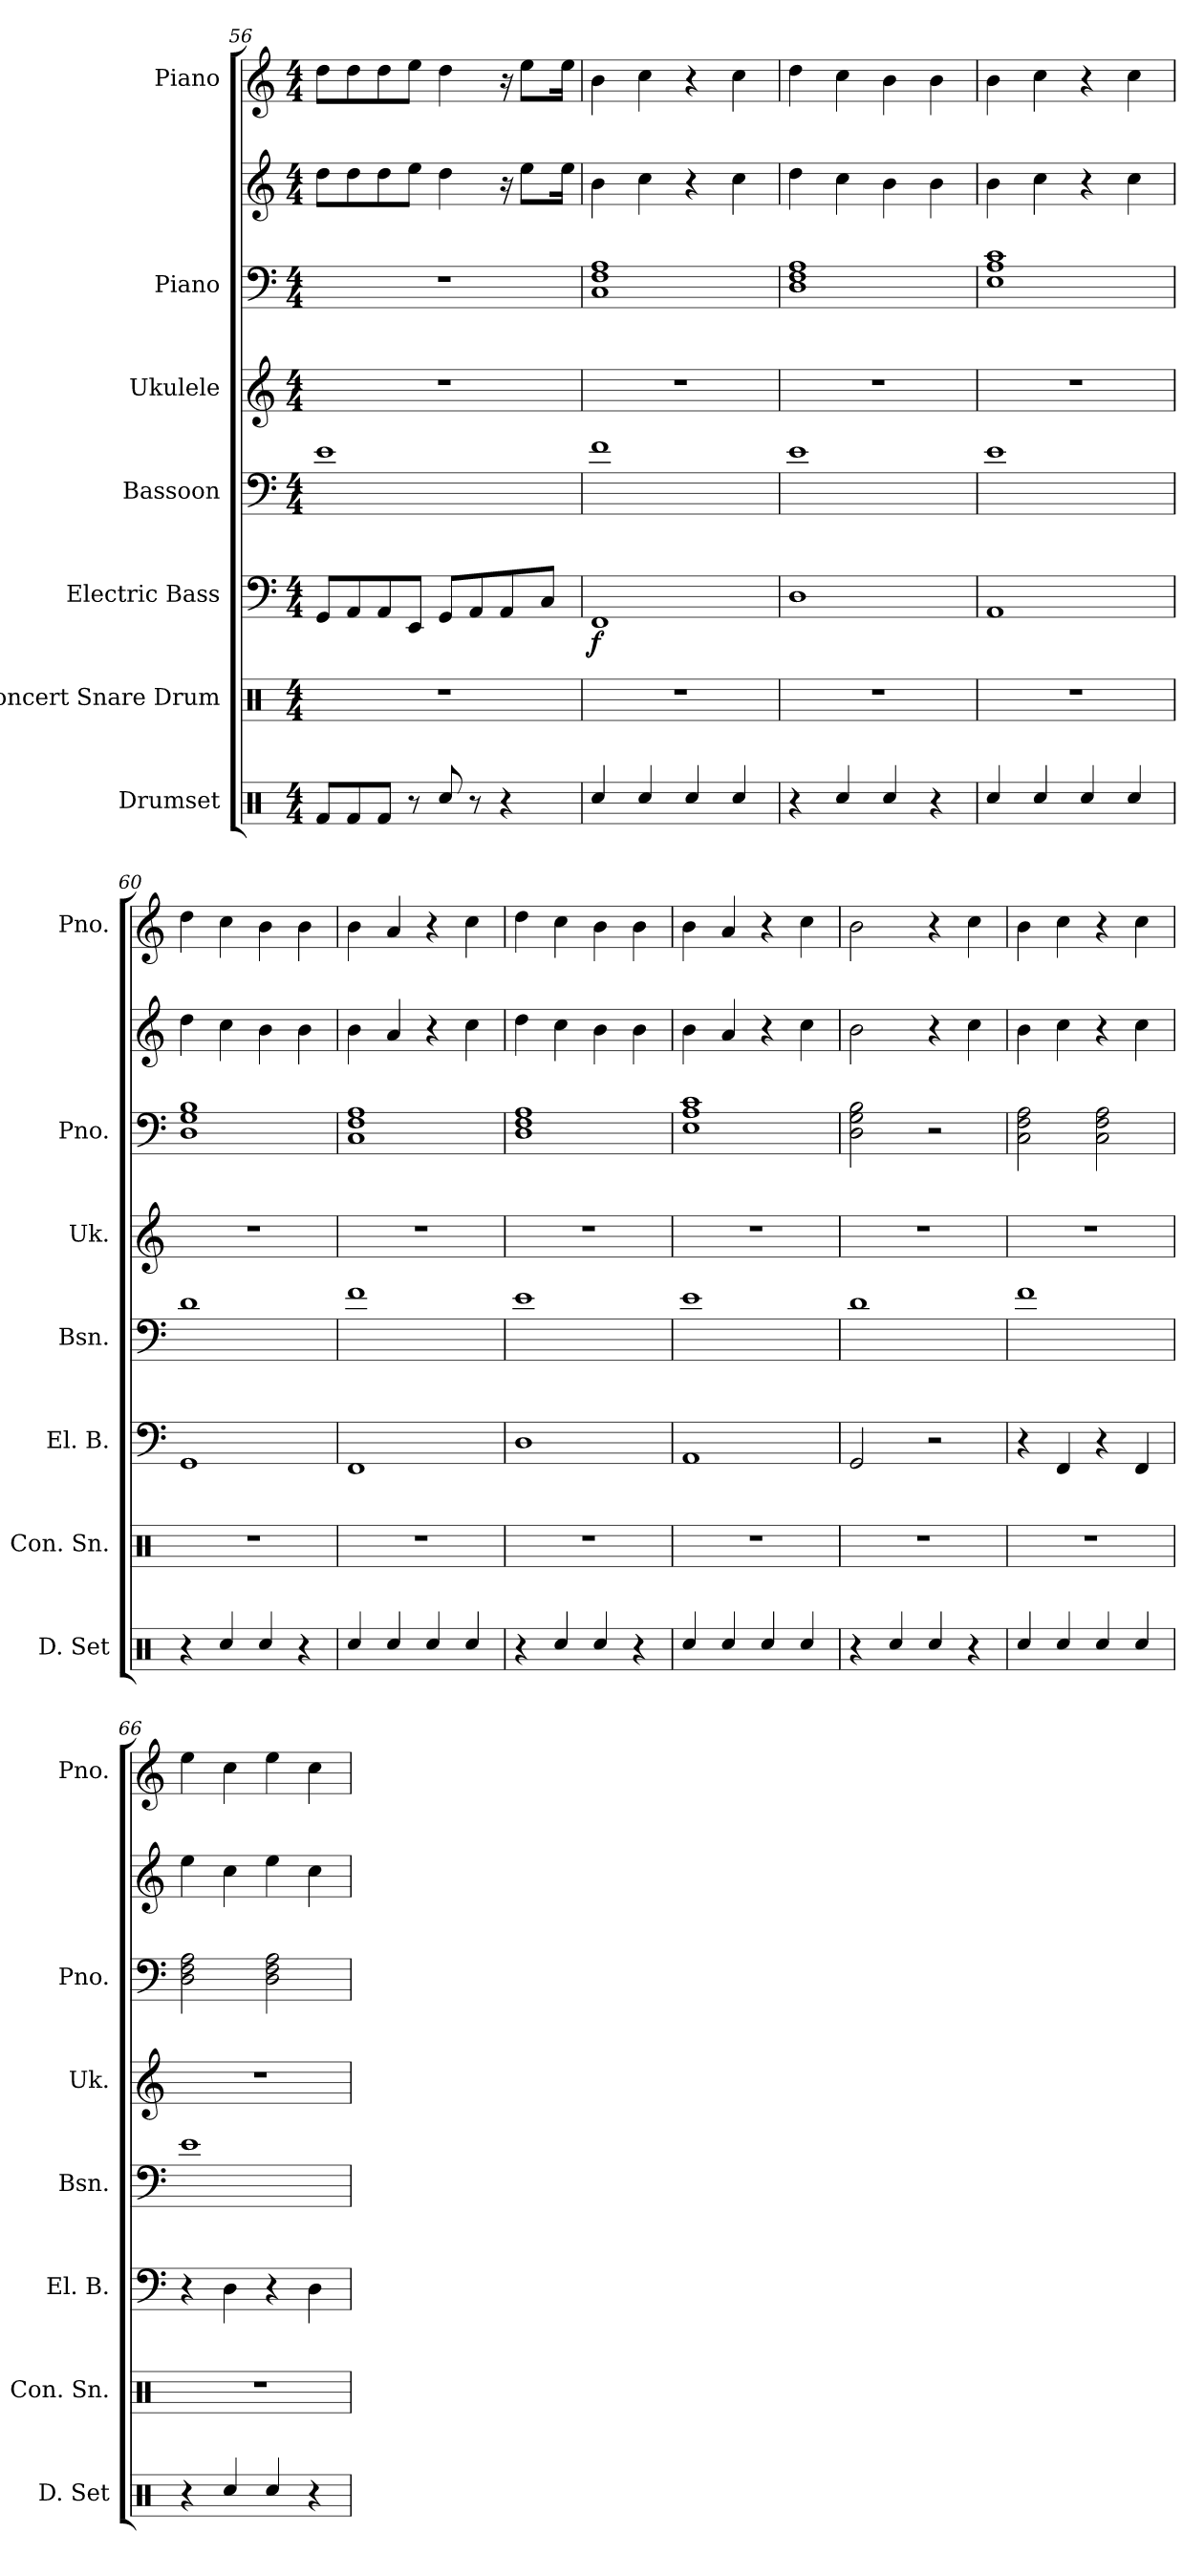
**kern	**kern	**kern	**dynam	**kern	**kern	**kern	**kern	**kern
*part7	*part6	*part5	*part5	*part4	*part3	*part2	*part2	*part1
*staff8	*staff7	*staff6	*staff6	*staff5	*staff4	*staff3	*staff2	*staff1
*I"Drumset	*I"Concert Snare Drum	*I"Electric Bass	*	*I"Bassoon	*I"Ukulele	*I"Piano	*	*I"Piano
*I'D. Set	*I'Con. Sn.	*I'El. B.	*	*I'Bsn.	*I'Uk.	*I'Pno.	*	*I'Pno.
!!LO:PB:g=z
*clefX	*clefX	*clefF4	*	*clefF4	*clefG2	*clefF4	*clefG2	*clefG2
*	*	*ITrd7c12	*	*	*	*	*	*
*k[]	*k[]	*k[]	*	*k[]	*k[]	*k[]	*k[]	*k[]
*M4/4	*M4/4	*M4/4	*	*M4/4	*M4/4	*M4/4	*M4/4	*M4/4
=56	=56	=56	=56	=56	=56	=56	=56	=56
8Rf/L	1r	8GGG/L	.	1e	1r	1r	8dd\L	8dd\L
8Rf/	.	8AAA/	.	.	.	.	8dd\	8dd\
8Rf/J	.	8AAA/	.	.	.	.	8dd\	8dd\
8r	.	8EEE/J	.	.	.	.	8ee\J	8ee\J
8Rcc/	.	8GGG/L	.	.	.	.	4dd\	4dd\
8r	.	8AAA/	.	.	.	.	.	.
4r	.	8AAA/	.	.	.	.	16r	16r
.	.	.	.	.	.	.	8ee\L	8ee\L
.	.	8CC/J	.	.	.	.	.	.
.	.	.	.	.	.	.	16ee\Jk	16ee\Jk
=57	=57	=57	=57	=57	=57	=57	=57	=57
!	!	!	!LO:DY:b	!	!	!	!	!
4Rcc/	1r	1FFF	f	1f	1r	1C 1F 1A	4b\	4b\
4Rcc/	.	.	.	.	.	.	4cc\	4cc\
4Rcc/	.	.	.	.	.	.	4r	4r
4Rcc/	.	.	.	.	.	.	4cc\	4cc\
=58	=58	=58	=58	=58	=58	=58	=58	=58
4r	1r	1DD	.	1e	1r	1D 1F 1A	4dd\	4dd\
4Rcc/	.	.	.	.	.	.	4cc\	4cc\
4Rcc/	.	.	.	.	.	.	4b\	4b\
4r	.	.	.	.	.	.	4b\	4b\
=59	=59	=59	=59	=59	=59	=59	=59	=59
4Rcc/	1r	1AAA	.	1e	1r	1E 1A 1c	4b\	4b\
4Rcc/	.	.	.	.	.	.	4cc\	4cc\
4Rcc/	.	.	.	.	.	.	4r	4r
4Rcc/	.	.	.	.	.	.	4cc\	4cc\
=60	=60	=60	=60	=60	=60	=60	=60	=60
4r	1r	1GGG	.	1d	1r	1D 1G 1B	4dd\	4dd\
4Rcc/	.	.	.	.	.	.	4cc\	4cc\
4Rcc/	.	.	.	.	.	.	4b\	4b\
4r	.	.	.	.	.	.	4b\	4b\
=61	=61	=61	=61	=61	=61	=61	=61	=61
4Rcc/	1r	1FFF	.	1f	1r	1C 1F 1A	4b\	4b\
4Rcc/	.	.	.	.	.	.	4a/	4a/
4Rcc/	.	.	.	.	.	.	4r	4r
4Rcc/	.	.	.	.	.	.	4cc\	4cc\
=62	=62	=62	=62	=62	=62	=62	=62	=62
4r	1r	1DD	.	1e	1r	1D 1F 1A	4dd\	4dd\
4Rcc/	.	.	.	.	.	.	4cc\	4cc\
4Rcc/	.	.	.	.	.	.	4b\	4b\
4r	.	.	.	.	.	.	4b\	4b\
=63	=63	=63	=63	=63	=63	=63	=63	=63
4Rcc/	1r	1AAA	.	1e	1r	1E 1A 1c	4b\	4b\
4Rcc/	.	.	.	.	.	.	4a/	4a/
4Rcc/	.	.	.	.	.	.	4r	4r
4Rcc/	.	.	.	.	.	.	4cc\	4cc\
=64	=64	=64	=64	=64	=64	=64	=64	=64
4r	1r	2GGG/	.	1d	1r	2D\ 2G\ 2B\	2b\	2b\
4Rcc/	.	.	.	.	.	.	.	.
4Rcc/	.	2r	.	.	.	2r	4r	4r
4r	.	.	.	.	.	.	4cc\	4cc\
=65	=65	=65	=65	=65	=65	=65	=65	=65
4Rcc/	1r	4r	.	1f	1r	2C\ 2F\ 2A\	4b\	4b\
4Rcc/	.	4FFF/	.	.	.	.	4cc\	4cc\
4Rcc/	.	4r	.	.	.	2C\ 2F\ 2A\	4r	4r
4Rcc/	.	4FFF/	.	.	.	.	4cc\	4cc\
=66	=66	=66	=66	=66	=66	=66	=66	=66
4r	1r	4r	.	1e	1r	2D\ 2F\ 2A\	4ee\	4ee\
4Rcc/	.	4DD\	.	.	.	.	4cc\	4cc\
4Rcc/	.	4r	.	.	.	2D\ 2F\ 2A\	4ee\	4ee\
4r	.	4DD\	.	.	.	.	4cc\	4cc\
=	=	=	=	=	=	=	=	=
*-	*-	*-	*-	*-	*-	*-	*-	*-
